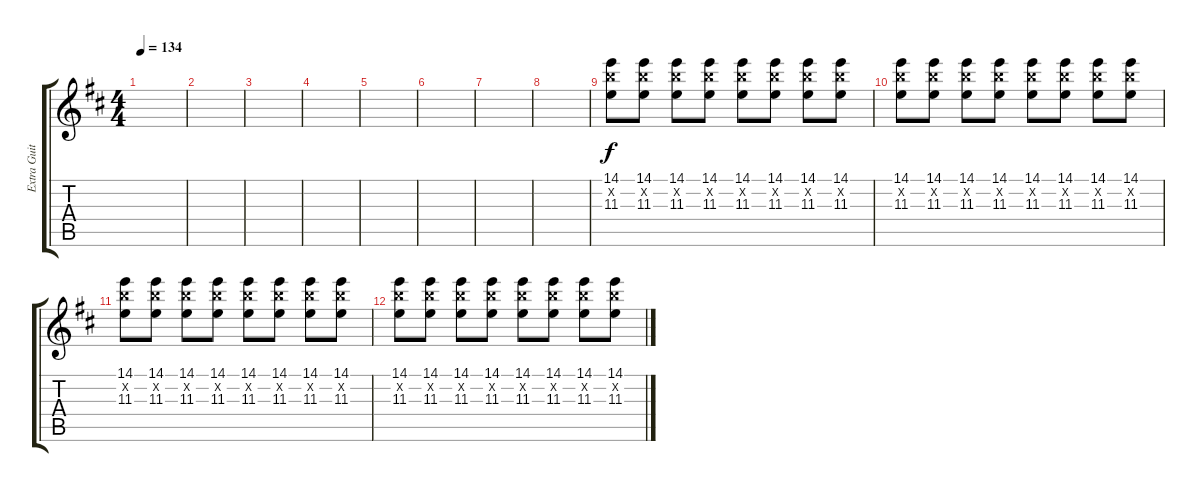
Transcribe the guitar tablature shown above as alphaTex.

\track ("Extra Guitar " "Extra Guit") {instrument acousticguitarsteel}
\staff {score tabs}
\tuning (D4 A3 F3 C3 G2 D2) {hide}
\ts (4 4)
\tempo 134
\clef g2
\ks d
|
|
|
|
|
|
|
|
(14.1 14.2{x} 11.3).8 (14.1 14.2{x} 11.3).8 (14.1 14.2{x} 11.3).8 (14.1 14.2{x} 11.3).8 (14.1 14.2{x} 11.3).8 (14.1 14.2{x} 11.3).8 (14.1 14.2{x} 11.3).8 (14.1 14.2{x} 11.3).8 |
(14.1 14.2{x} 11.3).8 (14.1 14.2{x} 11.3).8 (14.1 14.2{x} 11.3).8 (14.1 14.2{x} 11.3).8 (14.1 14.2{x} 11.3).8 (14.1 14.2{x} 11.3).8 (14.1 14.2{x} 11.3).8 (14.1 14.2{x} 11.3).8 |
(14.1 14.2{x} 11.3).8 (14.1 14.2{x} 11.3).8 (14.1 14.2{x} 11.3).8 (14.1 14.2{x} 11.3).8 (14.1 14.2{x} 11.3).8 (14.1 14.2{x} 11.3).8 (14.1 14.2{x} 11.3).8 (14.1 14.2{x} 11.3).8 |
(14.1 14.2{x} 11.3).8 (14.1 14.2{x} 11.3).8 (14.1 14.2{x} 11.3).8 (14.1 14.2{x} 11.3).8 (14.1 14.2{x} 11.3).8 (14.1 14.2{x} 11.3).8 (14.1 14.2{x} 11.3).8 (14.1 14.2{x} 11.3).8
